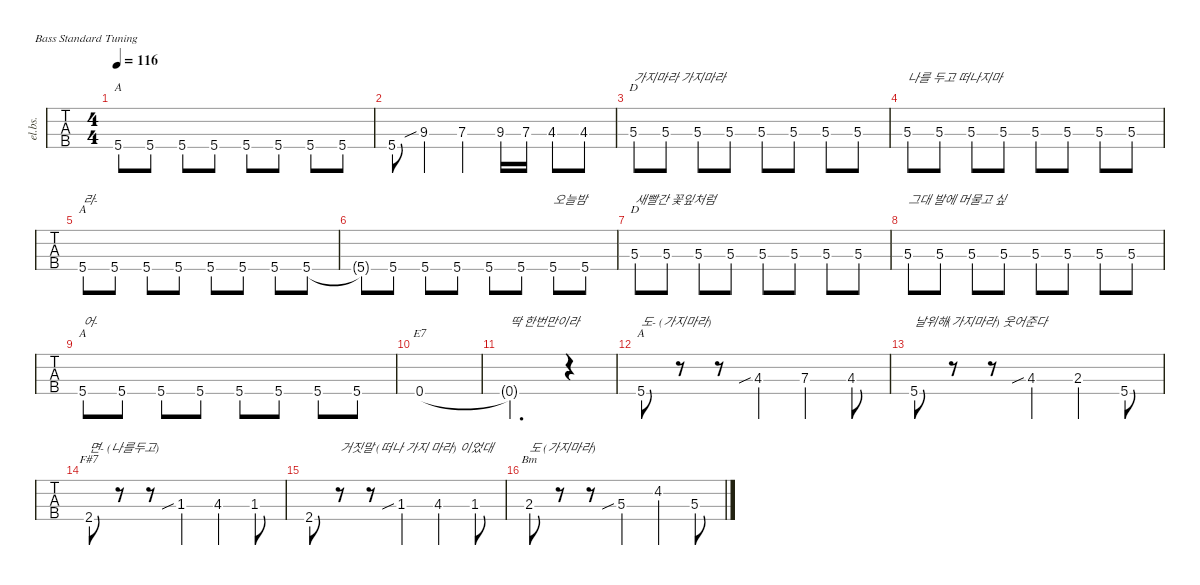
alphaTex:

\defaultSystemsLayout 4
\hideDynamics
\bracketExtendMode nobrackets
\track ("Electric Bass" "el.bs.") {instrument electricbassfinger}
\staff {tabs}
\tuning (G2 D2 A1 E1)
\chord ("A" x x x 5) {showdiagram false showfingering false}
\chord ("F#7" x x x 2) {showdiagram false showfingering false}
\chord ("D" x x 5 x) {showdiagram false showfingering false}
\chord ("E7" x x x 0) {showdiagram false showfingering false}
\chord ("Bm" x x 2 x) {showdiagram false showfingering false}
\ts (4 4)
\tempo 116
\clef f4
\ks c
5.4.8{ch "A" dy mf} 5.4.8 5.4.8 5.4.8 5.4.8 5.4.8 5.4.8 5.4.8 |
5.4.8 9.3{sib acc #}.4 7.3.4 9.3{acc #}.16 7.3.16 4.3{acc #}.8 4.3{acc #}.8 |
5.3.8{ch "D" txt "가지마라 가지마라"} 5.3.8 5.3.8 5.3.8 5.3.8 5.3.8 5.3.8 5.3.8 |
5.3.8{txt "나를 두고 떠나지마"} 5.3.8 5.3.8 5.3.8 5.3.8 5.3.8 5.3.8 5.3.8 |
5.4.8{ch "A" txt "라-"} 5.4.8 5.4.8 5.4.8 5.4.8 5.4.8 5.4.8 5.4.8 |
5.4{t}.8 5.4.8 5.4.8 5.4.8 5.4.8 5.4.8 5.4.8{txt "오늘밤"} 5.4.8 |
5.3.8{ch "D" txt "새빨간 꽃잎처럼"} 5.3.8 5.3.8 5.3.8 5.3.8 5.3.8 5.3.8 5.3.8 |
5.3.8{txt "그대 발에 머물고 싶"} 5.3.8 5.3.8 5.3.8 5.3.8 5.3.8 5.3.8 5.3.8 |
5.4.8{ch "A" txt "어-"} 5.4.8 5.4.8 5.4.8 5.4.8 5.4.8 5.4.8 5.4.8 |
0.4.1{ch "E7"} |
0.4{t}.2{d txt "딱 한번만이라"} r.4 |
5.4{st}.8{ch "A" txt "도- (가지마라)"} r.8 r.8 4.3{sib acc #}.4 7.3.4 4.3{acc #}.8 |
5.4{st}.8{txt "날위해(가지마라) 웃어준다"} r.8 r.8 4.3{sib acc #}.4 2.3.4 5.4.8 |
2.4{st acc #}.8{ch "F#7" txt "면- (나를두고)"} r.8 r.8 1.3{sib acc #}.4 4.3{acc #}.4 1.3{acc #}.8 |
2.4{st acc #}.8 r.8{txt "거짓말 (떠나 가지 마라) 이었대"} r.8 1.3{sib acc #}.4 4.3{acc #}.4 1.3{acc #}.8 |
2.3{st}.8{ch "Bm" txt "도 (가지마라)"} r.8 r.8 5.3{sib}.4 4.2{acc #}.4 5.3.8
